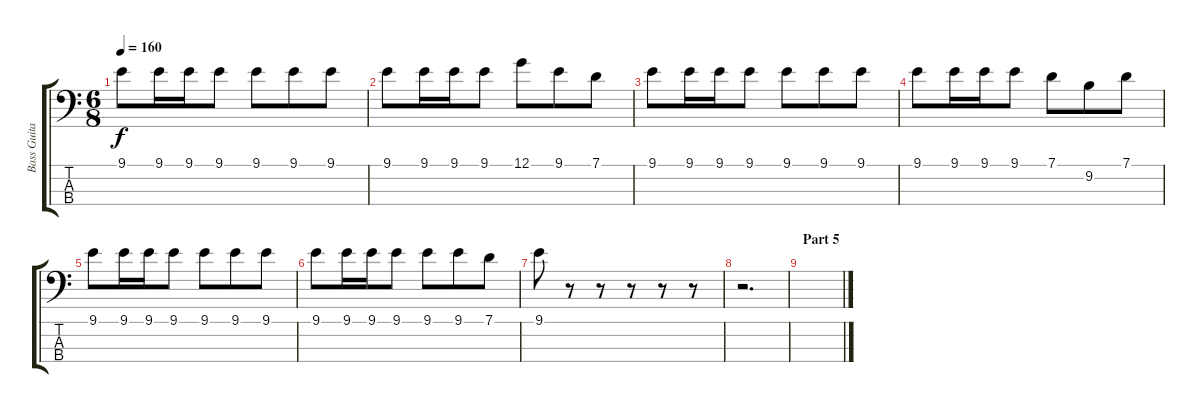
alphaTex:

\track ("Bass Guitar" "Bass Guita") {instrument electricbassfinger}
\staff {score tabs}
\tuning (G2 D2 A1 E1) {hide}
\ts (6 8)
\tempo 160
\clef f4
\ks c
9.1.8{dy f} 9.1.16 9.1.16 9.1.8 9.1.8 9.1.8 9.1.8 |
9.1.8 9.1.16 9.1.16 9.1.8 12.1.8 9.1.8 7.1.8 |
9.1.8 9.1.16 9.1.16 9.1.8 9.1.8 9.1.8 9.1.8 |
9.1.8 9.1.16 9.1.16 9.1.8 7.1.8 9.2.8 7.1.8 |
9.1.8 9.1.16 9.1.16 9.1.8 9.1.8 9.1.8 9.1.8 |
9.1.8 9.1.16 9.1.16 9.1.8 9.1.8 9.1.8 7.1.8 |
9.1.8 r.8 r.8 r.8 r.8 r.8 |
r.2{d} |
\section ("" "Part 5")
